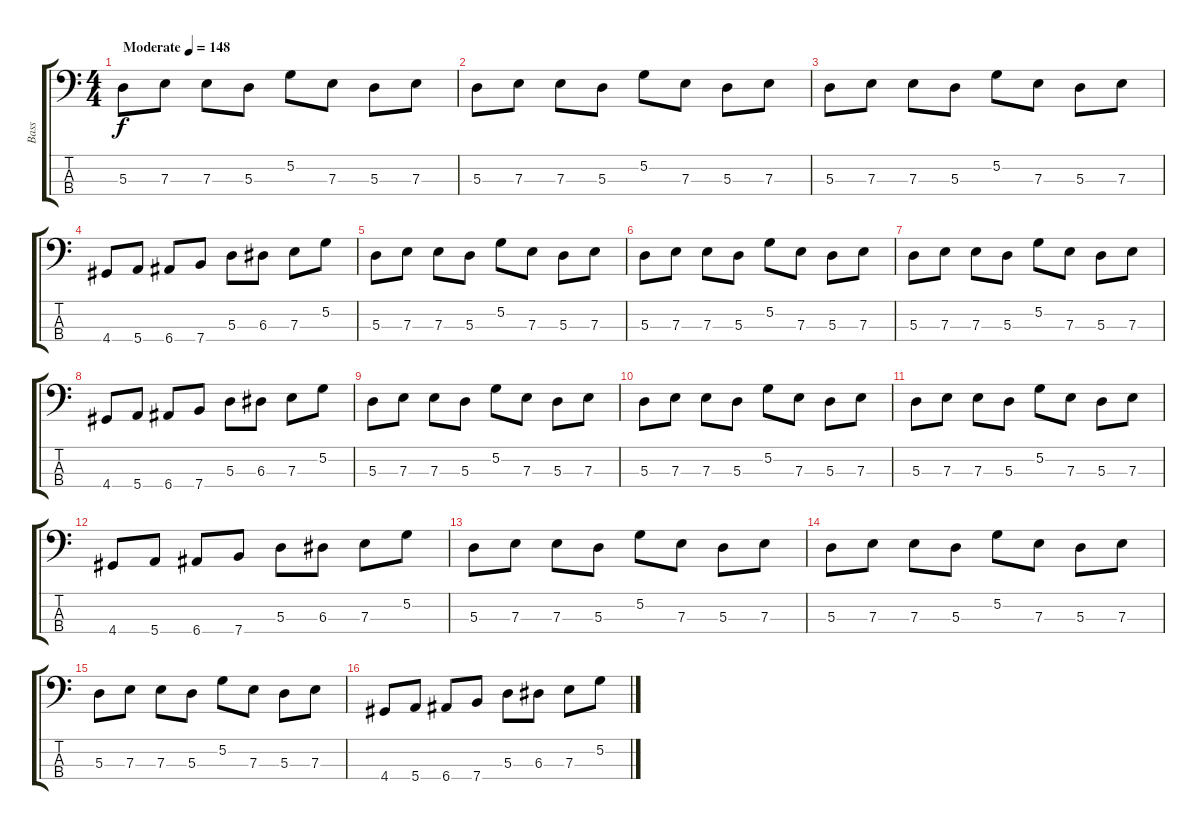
\track ("Bass" "Bass") {instrument electricbasspick}
\staff {score tabs}
\tuning (G2 D2 A1 E1) {hide}
\ts (4 4)
\tempo (148 "Moderate")
\clef f4
\ks c
5.3.8{dy f instrument electricbasspick} 7.3.8 7.3.8 5.3.8 5.2.8 7.3.8 5.3.8 7.3.8 |
5.3.8 7.3.8 7.3.8 5.3.8 5.2.8 7.3.8 5.3.8 7.3.8 |
5.3.8 7.3.8 7.3.8 5.3.8 5.2.8 7.3.8 5.3.8 7.3.8 |
4.4.8 5.4.8 6.4.8 7.4.8 5.3.8 6.3.8 7.3.8 5.2.8 |
5.3.8 7.3.8 7.3.8 5.3.8 5.2.8 7.3.8 5.3.8 7.3.8 |
5.3.8 7.3.8 7.3.8 5.3.8 5.2.8 7.3.8 5.3.8 7.3.8 |
5.3.8 7.3.8 7.3.8 5.3.8 5.2.8 7.3.8 5.3.8 7.3.8 |
4.4.8 5.4.8 6.4.8 7.4.8 5.3.8 6.3.8 7.3.8 5.2.8 |
5.3.8 7.3.8 7.3.8 5.3.8 5.2.8 7.3.8 5.3.8 7.3.8 |
5.3.8 7.3.8 7.3.8 5.3.8 5.2.8 7.3.8 5.3.8 7.3.8 |
5.3.8 7.3.8 7.3.8 5.3.8 5.2.8 7.3.8 5.3.8 7.3.8 |
4.4.8 5.4.8 6.4.8 7.4.8 5.3.8 6.3.8 7.3.8 5.2.8 |
5.3.8 7.3.8 7.3.8 5.3.8 5.2.8 7.3.8 5.3.8 7.3.8 |
5.3.8 7.3.8 7.3.8 5.3.8 5.2.8 7.3.8 5.3.8 7.3.8 |
5.3.8 7.3.8 7.3.8 5.3.8 5.2.8 7.3.8 5.3.8 7.3.8 |
4.4.8 5.4.8 6.4.8 7.4.8 5.3.8 6.3.8 7.3.8 5.2.8
